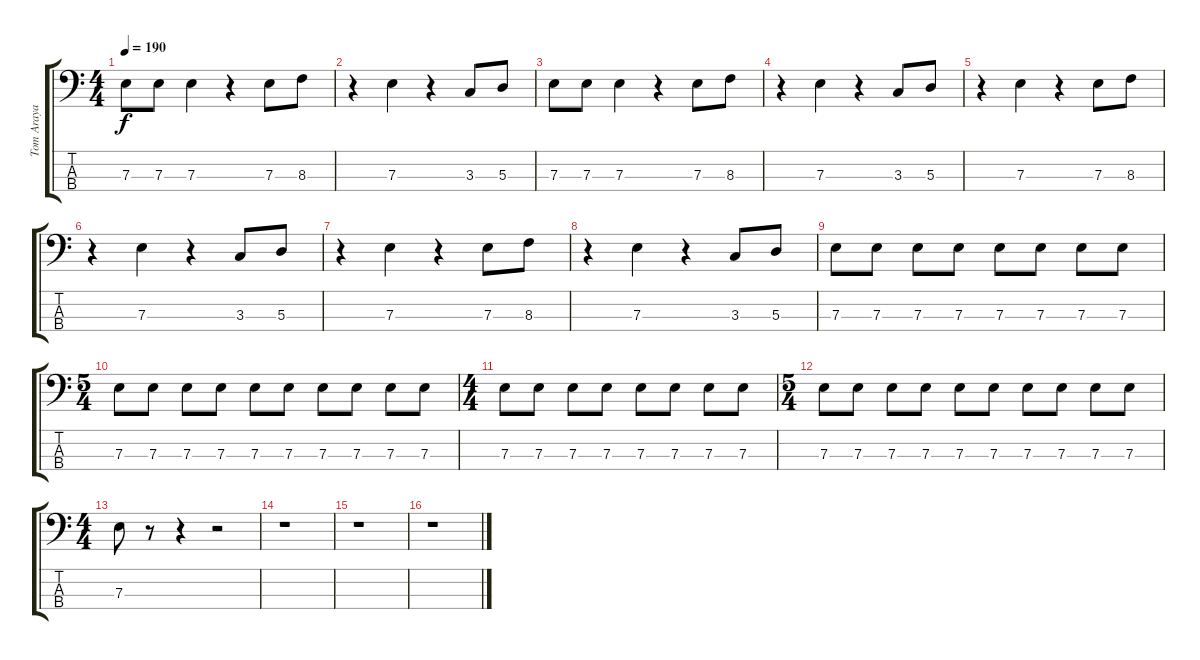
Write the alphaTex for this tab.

\track ("Tom Araya" "Tom Araya") {instrument electricbasspick}
\staff {score tabs}
\tuning (G2 D2 A1 E1) {hide}
\ts (4 4)
\tempo 190
\clef f4
\ks c
7.3.8{dy f} 7.3.8 7.3.4 r.4 7.3.8 8.3.8 |
r.4 7.3.4 r.4 3.3.8 5.3.8 |
7.3.8 7.3.8 7.3.4 r.4 7.3.8 8.3.8 |
r.4 7.3.4 r.4 3.3.8 5.3.8 |
r.4 7.3.4 r.4 7.3.8 8.3.8 |
r.4 7.3.4 r.4 3.3.8 5.3.8 |
r.4 7.3.4 r.4 7.3.8 8.3.8 |
r.4 7.3.4 r.4 3.3.8 5.3.8 |
7.3.8 7.3.8 7.3.8 7.3.8 7.3.8 7.3.8 7.3.8 7.3.8 |
\ts (5 4)
7.3.8 7.3.8 7.3.8 7.3.8 7.3.8 7.3.8 7.3.8 7.3.8 7.3.8 7.3.8 |
\ts (4 4)
7.3.8 7.3.8 7.3.8 7.3.8 7.3.8 7.3.8 7.3.8 7.3.8 |
\ts (5 4)
7.3.8 7.3.8 7.3.8 7.3.8 7.3.8 7.3.8 7.3.8 7.3.8 7.3.8 7.3.8 |
\ts (4 4)
7.3.8 r.8 r.4 r.2 |
r.1 |
r.1 |
r.1
